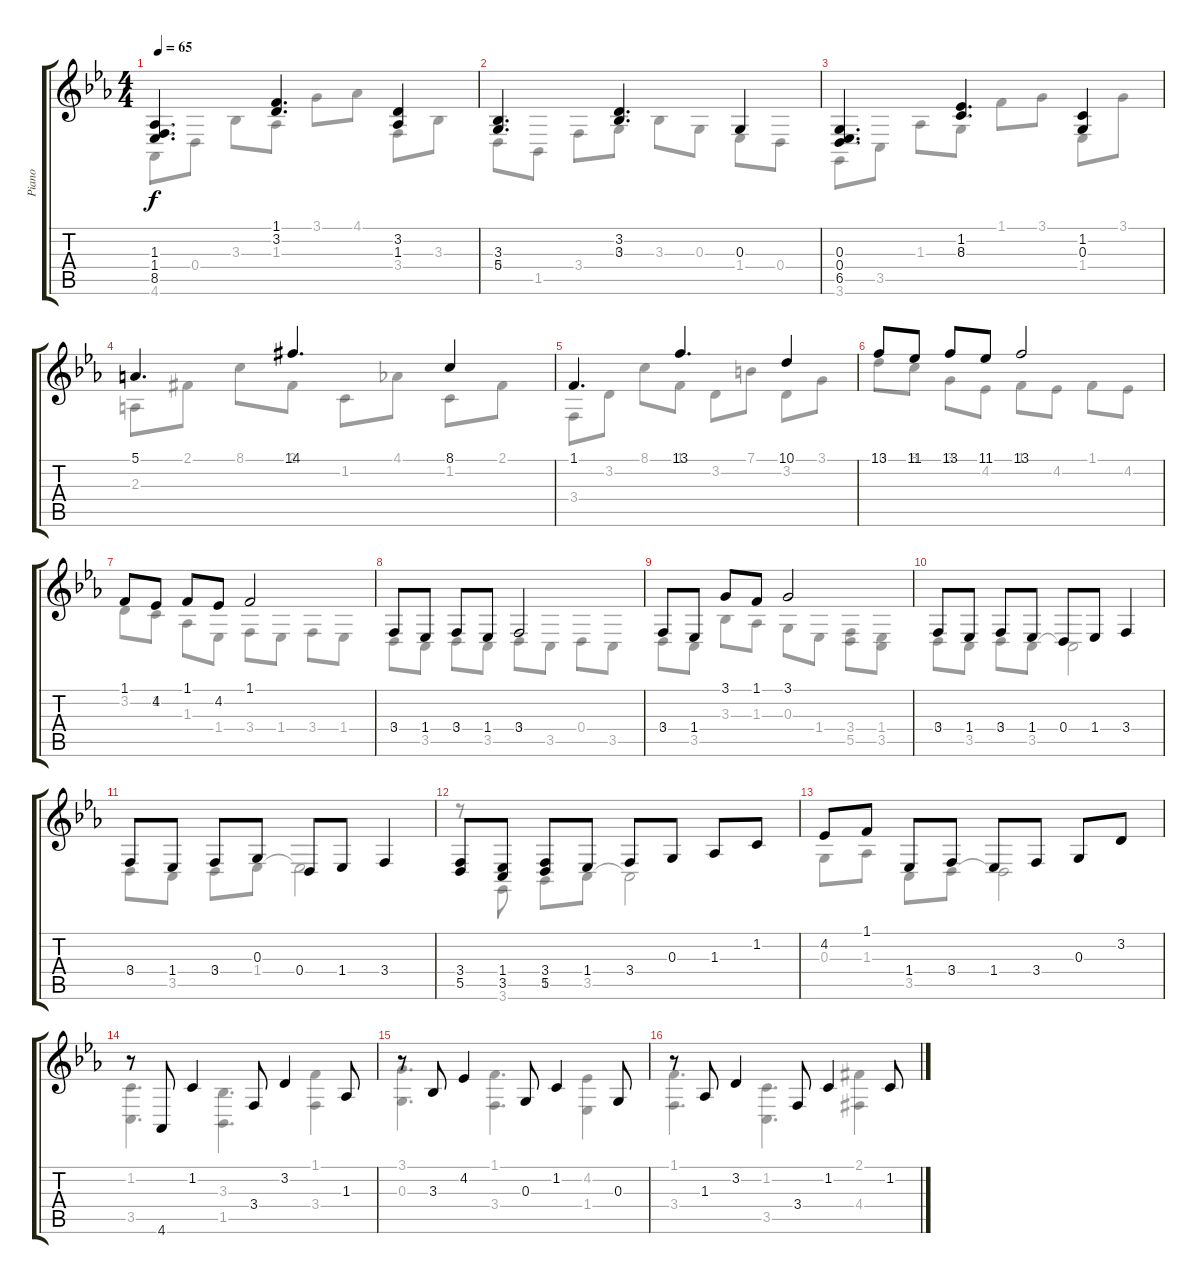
\track ("Piano" "Piano") {instrument acousticgrandpiano}
\staff {score tabs}
\tuning (E4 B3 G3 D3 A2 E2) {hide}
\voice
\ts (4 4)
\tempo 65
\clef g2
\ks cminor
(1.3 1.4 8.5).4{d dy f} (1.1 3.2).4{d} (3.2 1.3).4 |
(3.3 5.4).4{d} (3.2 3.3).4{d} 0.3.4 |
(0.3 0.4 6.5).4{d} (1.2 8.3).4{d} (1.2 0.3).4 |
5.1.4{d} 14.1{acc #}.4{d} 8.1.4 |
1.1.4{d} 13.1.4{d} 10.1.4 |
13.1.8 11.1.8 13.1.8 11.1.8 13.1.2 |
1.1.8 4.2.8 1.1.8 4.2.8 1.1.2 |
3.4.8 1.4.8 3.4.8 1.4.8 3.4.2 |
3.4.8 1.4.8 3.1.8 1.1.8 3.1.2 |
3.4.8 1.4.8 3.4.8 1.4.8 0.4.8 1.4.8 3.4.4 |
3.4.8 1.4.8 3.4.8 0.3.8 0.4.8 1.4.8 3.4.4 |
(3.4 5.5).8 (1.4 3.5).8 (3.4 5.5).8 1.4.8 3.4.8 0.3.8 1.3.8 1.2.8 |
4.2.8 1.1.8 1.4.8 3.4.8 1.4.8 3.4.8 0.3.8 3.2.8 |
r.8 4.6.8 1.2.4 3.4.8 3.2.4 1.3.8 |
r.8 3.3.8 4.2.4 0.3.8 1.2.4 0.3.8 |
r.8 1.3.8 3.2.4 3.4.8 1.2.4 1.2.8
\voice
\clef g2
\ottava regular
\simile none
\ks cminor
4.6.8{dy f} 0.4.8 3.3.8 1.3.8 3.1.8 4.1.8 3.4.8 3.3.8 |
0.4.8 1.5.8 3.4.8 0.3.8 3.3.8 0.3.8 1.4.8 0.4.8 |
3.6.8 3.5.8 1.3.8 0.3.8 1.1.8 3.1.8 1.4.8 3.1.8 |
2.3.8 2.1{acc #}.8 8.1.8 2.1{acc #}.8 1.2.8 4.1.8 1.2.8 2.1{acc #}.8 |
3.4.8 3.2.8 8.1.8 1.1.8 3.2.8 7.1.8 3.2.8 3.1.8 |
10.1.8 8.1.8 3.1.8 4.2.8 1.1.8 4.2.8 1.1.8 4.2.8 |
3.2.8 1.2.8 1.3.8 1.4.8 3.4.8 1.4.8 3.4.8 1.4.8 |
0.4.8 3.5.8 0.4.8 3.5.8 0.4.8 3.5.8 0.4.8 3.5.8 |
0.4.8 3.5.8 3.3.8 1.3.8 0.3.8 1.4.8 (3.4 5.5).8 (1.4 3.5).8 |
0.4.8 3.5.8 0.4.8 3.5.8 3.5{t}.2 |
0.4.8 3.5.8 0.4.8 1.4.8 1.4{t}.2 |
r.8 3.6.8 1.5.8 3.5.8 3.5{t}.2 |
0.3.8 1.3.8 3.5.8 0.4.8 0.4{t}.2 |
(1.2 3.5).4{d} (3.3 1.5).4{d} (1.1 3.4).4 |
(3.1 0.3).4{d} (1.1 3.4).4{d} (4.2 1.4).4 |
(1.1 3.4).4{d} (1.2 3.5).4{d} (2.1{acc #} 4.4{acc #}).4
